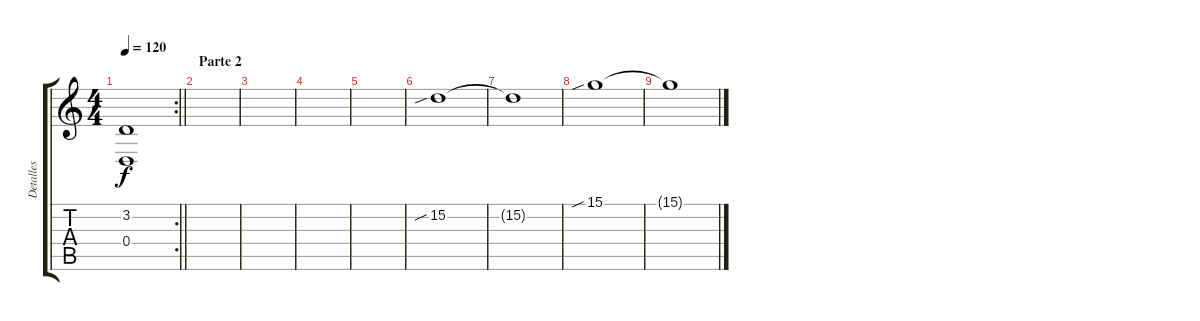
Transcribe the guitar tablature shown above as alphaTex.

\track ("Detalles" "Detalles") {instrument trumpet}
\staff {score tabs}
\tuning (E4 B3 G3 D3 A2 E2) {hide}
\rc 2
\ts (4 4)
\tempo 120
\clef g2
\barLineRight lightlight
\ks c
(3.2 0.4).1{dy f} |
\section ("" "Parte 2")
|
|
|
|
15.2{sib}.1{instrument whistle} |
15.2{t}.1{instrument whistle} |
15.1{sib}.1{instrument whistle} |
15.1{t}.1{instrument whistle}
